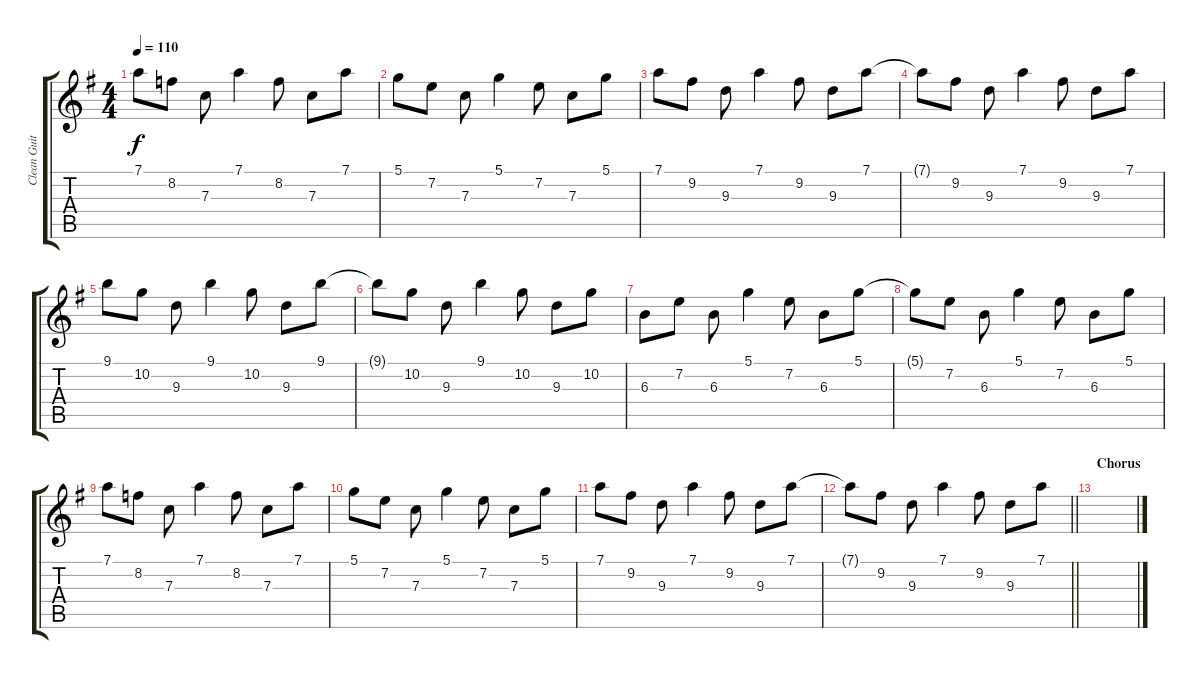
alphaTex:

\track ("Clean Guitar" "Clean Guit") {instrument electricguitarclean}
\staff {score tabs}
\tuning (D4 A3 F3 C3 G2 C2) {hide}
\ts (4 4)
\tempo 110
\clef g2
\ks g
7.1.8{dy f} 8.2.8 7.3.8 7.1.4 8.2.8 7.3.8 7.1.8 |
5.1.8 7.2.8 7.3.8 5.1.4 7.2.8 7.3.8 5.1.8 |
7.1.8 9.2.8 9.3.8 7.1.4 9.2.8 9.3.8 7.1.8 |
7.1{t}.8 9.2.8 9.3.8 7.1.4 9.2.8 9.3.8 7.1.8 |
9.1.8 10.2.8 9.3.8 9.1.4 10.2.8 9.3.8 9.1.8 |
9.1{t}.8 10.2.8 9.3.8 9.1.4 10.2.8 9.3.8 10.2.8 |
6.3.8 7.2.8 6.3.8 5.1.4 7.2.8 6.3.8 5.1.8 |
5.1{t}.8 7.2.8 6.3.8 5.1.4 7.2.8 6.3.8 5.1.8 |
7.1.8 8.2.8 7.3.8 7.1.4 8.2.8 7.3.8 7.1.8 |
5.1.8 7.2.8 7.3.8 5.1.4 7.2.8 7.3.8 5.1.8 |
7.1.8 9.2.8 9.3.8 7.1.4 9.2.8 9.3.8 7.1.8 |
\barLineRight lightlight
7.1{t}.8 9.2.8 9.3.8 7.1.4 9.2.8 9.3.8 7.1.8 |
\section ("" "Chorus")
